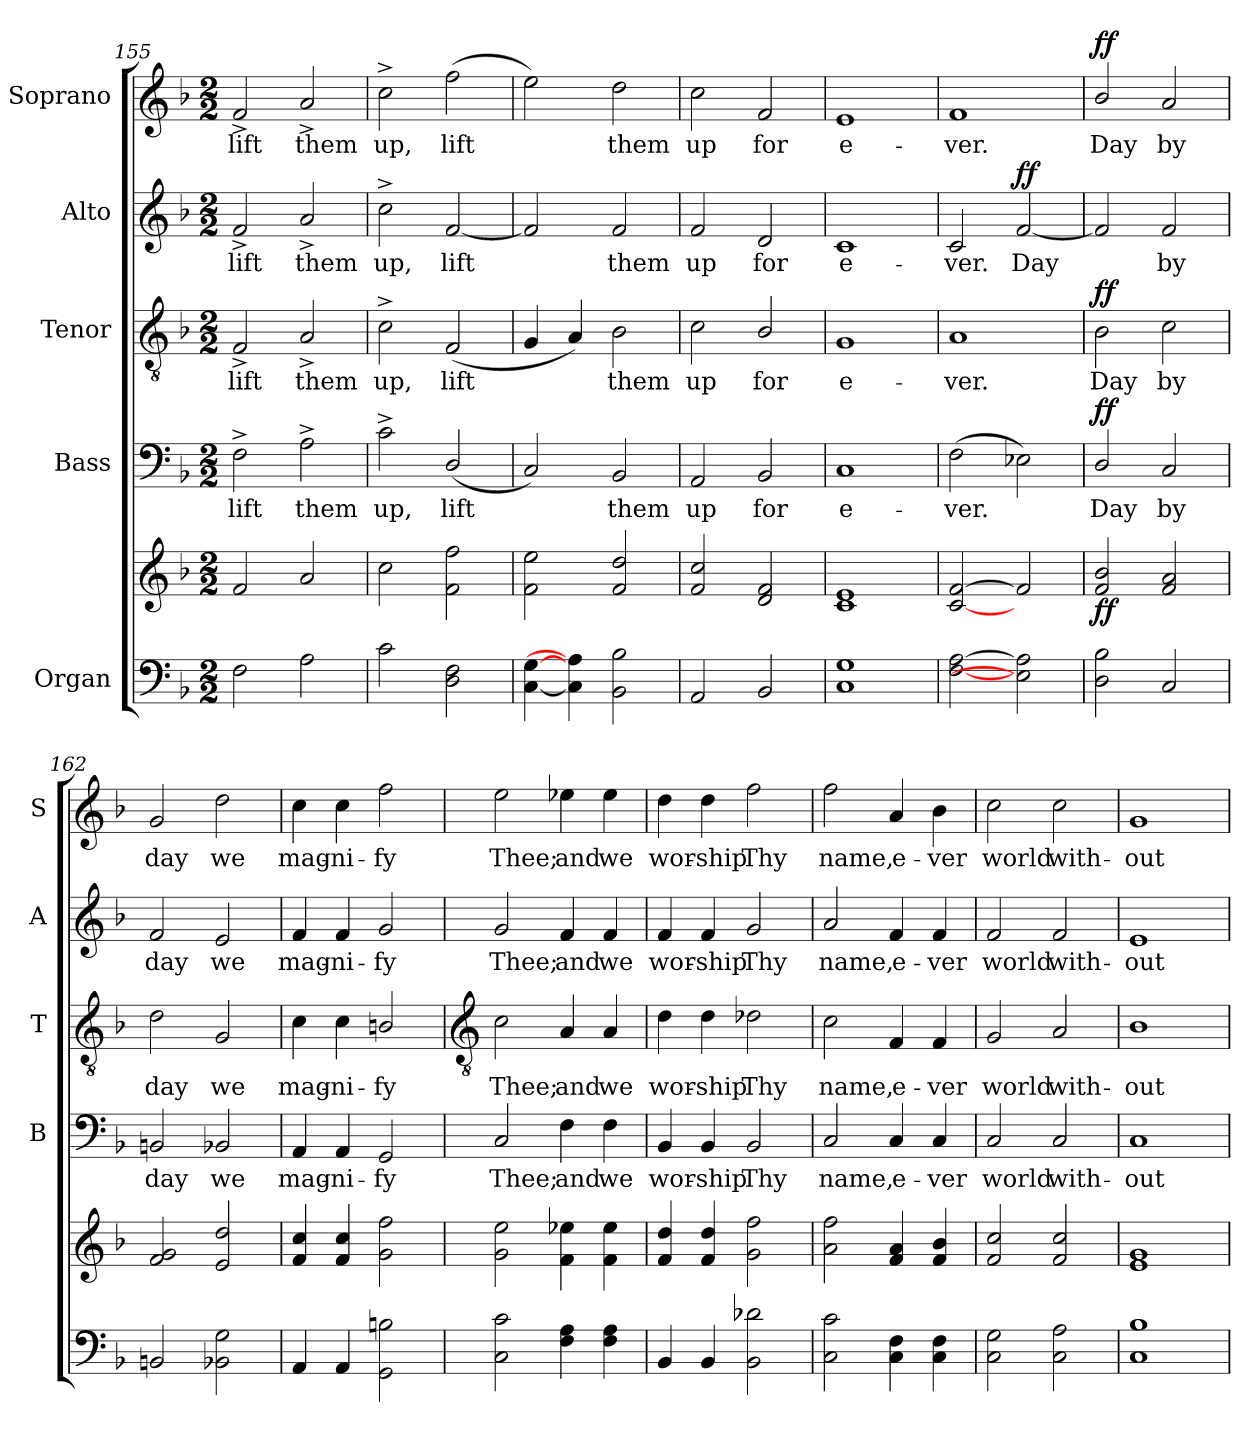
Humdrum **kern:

**kern	**kern	**dynam	**kern	**text	**dynam	**kern	**text	**dynam	**kern	**text	**dynam	**kern	**text	**dynam
*part5	*part5	*part5	*part4	*part4	*part4	*part3	*part3	*part3	*part2	*part2	*part2	*part1	*part1	*part1
*staff6	*staff5	*staff5/6	*staff4	*staff4	*staff4	*staff3	*staff3	*staff3	*staff2	*staff2	*staff2	*staff1	*staff1	*staff1
*I"Organ	*	*	*I"Bass	*	*	*I"Tenor	*	*	*I"Alto	*	*	*I"Soprano	*	*
*	*	*	*I'B	*	*	*I'T	*	*	*I'A	*	*	*I'S	*	*
!!LO:LB:g=z
*clefF4	*clefG2	*	*clefF4	*	*	*clefGv2	*	*	*clefG2	*	*	*clefG2	*	*
*k[b-]	*k[b-]	*	*k[b-]	*	*	*k[b-]	*	*	*k[b-]	*	*	*k[b-]	*	*
*F:	*F:	*	*F:	*	*	*F:	*	*	*F:	*	*	*F:	*	*
*M2/2	*M2/2	*	*M2/2	*	*	*M2/2	*	*	*M2/2	*	*	*M2/2	*	*
=155	=155	=155	=155	=155	=155	=155	=155	=155	=155	=155	=155	=155	=155	=155
!	!	!	!	!LO:LY:b	!	!	!LO:LY:b	!	!	!LO:LY:b	!	!	!LO:LY:b	!
2F	2f	.	2F^	lift	.	2F^	lift	.	2f^	lift	.	2f^	lift	.
!	!	!	!	!LO:LY:b	!	!	!LO:LY:b	!	!	!LO:LY:b	!	!	!LO:LY:b	!
2A	2a	.	2A^	them	.	2A^	them	.	2a^	them	.	2a^	them	.
=156	=156	=156	=156	=156	=156	=156	=156	=156	=156	=156	=156	=156	=156	=156
!	!	!	!	!LO:LY:b	!	!	!LO:LY:b	!	!	!LO:LY:b	!	!	!LO:LY:b	!
2c	2cc	.	2c^	up,	.	2c^	up,	.	2cc^	up,	.	2cc^	up,	.
!	!	!	!	!LO:LY:b	!	!	!LO:LY:b	!	!	!LO:LY:b	!	!	!LO:LY:b	!
2D 2F	2f 2ff	.	(<2D/	lift	.	(<2F	lift	.	[2f	lift	.	(>2ff	lift	.
=157	=157	=157	=157	=157	=157	=157	=157	=157	=157	=157	=157	=157	=157	=157
[4C [4G	2f 2ee	.	2C)	.	.	4G	.	.	2f]	.	.	2ee)	.	.
4C] 4A]	.	.	.	.	.	4A)	.	.	.	.	.	.	.	.
!	!	!	!	!LO:LY:b	!	!	!LO:LY:b	!	!	!LO:LY:b	!	!	!LO:LY:b	!
2BB-\ 2B-\	2f 2dd	.	2BB-	them	.	2B-	them	.	2f	them	.	2dd	them	.
=158	=158	=158	=158	=158	=158	=158	=158	=158	=158	=158	=158	=158	=158	=158
!	!	!	!	!LO:LY:b	!	!	!LO:LY:b	!	!	!LO:LY:b	!	!	!LO:LY:b	!
2AA	2f/ 2cc/	.	2AA	up	.	2c	up	.	2f	up	.	2cc	up	.
!	!	!	!	!LO:LY:b	!	!	!LO:LY:b	!	!	!LO:LY:b	!	!	!LO:LY:b	!
2BB-	2d 2f	.	2BB-	for	.	2B-/	for	.	2d	for	.	2f	for	.
=159	=159	=159	=159	=159	=159	=159	=159	=159	=159	=159	=159	=159	=159	=159
!	!	!	!	!LO:LY:b	!	!	!LO:LY:b	!	!	!LO:LY:b	!	!	!LO:LY:b	!
1C 1G	1c 1e	.	1C	e-	.	1G	e-	.	1c	e-	.	1e	e-	.
=160	=160	=160	=160	=160	=160	=160	=160	=160	=160	=160	=160	=160	=160	=160
!	!	!	!	!LO:LY:b	!	!	!LO:LY:b	!	!	!LO:LY:b	!	!	!LO:LY:b	!
[2F [2A	[2c [2f	.	(>2F	-ver.	.	1A	-ver.	.	2c	-ver.	.	1f	-ver.	.
!	!	!	!	!	!	!	!	!	!	!LO:LY:b	!LO:DY:b	!	!	!
2E-] 2A]	2f]	.	2E-X)	.	.	.	.	.	[2f	Day	ff	.	.	.
=161	=161	=161	=161	=161	=161	=161	=161	=161	=161	=161	=161	=161	=161	=161
!	!	!LO:DY:b	!	!LO:LY:b	!LO:DY:b	!	!LO:LY:b	!LO:DY:b	!	!	!	!	!LO:LY:b	!LO:DY:b
2D 2B-	2f/ 2b-/	ff	2D/	Day	ff	2B-	Day	ff	2f]	.	.	2b-/	Day	ff
!	!	!	!	!LO:LY:b	!	!	!LO:LY:b	!	!	!LO:LY:b	!	!	!LO:LY:b	!
2C	2f 2a	.	2C	by	.	2c	by	.	2f	by	.	2a	by	.
=162	=162	=162	=162	=162	=162	=162	=162	=162	=162	=162	=162	=162	=162	=162
!	!	!	!	!LO:LY:b	!	!	!LO:LY:b	!	!	!LO:LY:b	!	!	!LO:LY:b	!
2BBn	2f 2g	.	2BBn	day	.	2d	day	.	2f	day	.	2g	day	.
!	!	!	!	!LO:LY:b	!	!	!LO:LY:b	!	!	!LO:LY:b	!	!	!LO:LY:b	!
2BB-X\ 2G\	2e 2dd	.	2BB-X	we	.	2G	we	.	2e	we	.	2dd	we	.
=163	=163	=163	=163	=163	=163	=163	=163	=163	=163	=163	=163	=163	=163	=163
!	!	!	!	!LO:LY:b	!	!	!LO:LY:b	!	!	!LO:LY:b	!	!	!LO:LY:b	!
4AA	4f/ 4cc/	.	4AA	mag-	.	4c	mag-	.	4f	mag-	.	4cc	mag-	.
!	!	!	!	!LO:LY:b	!	!	!LO:LY:b	!	!	!LO:LY:b	!	!	!LO:LY:b	!
4AA	4f/ 4cc/	.	4AA	-ni-	.	4c	-ni-	.	4f	-ni-	.	4cc	-ni-	.
!	!	!	!	!LO:LY:b	!	!	!LO:LY:b	!	!	!LO:LY:b	!	!	!LO:LY:b	!
2GG\ 2Bn\	2g 2ff	.	2GG	-fy	.	2Bn/	-fy	.	2g	-fy	.	2ff	-fy	.
!!LO:LB:g=z
=164	=164	=164	=164	=164	=164	=164	=164	=164	=164	=164	=164	=164	=164	=164
*	*	*	*	*	*	*clefGv2	*	*	*	*	*	*	*	*
!	!	!	!	!LO:LY:b	!	!	!LO:LY:b	!	!	!LO:LY:b	!	!	!LO:LY:b	!
2C\ 2c\	2g 2ee	.	2C	Thee;	.	2c	Thee;	.	2g	Thee;	.	2ee	Thee;	.
!	!	!	!	!LO:LY:b	!	!	!LO:LY:b	!	!	!LO:LY:b	!	!	!LO:LY:b	!
4F 4A	4f 4ee-X	.	4F	and	.	4A	and	.	4f	and	.	4ee-X	and	.
!	!	!	!	!LO:LY:b	!	!	!LO:LY:b	!	!	!LO:LY:b	!	!	!LO:LY:b	!
4F 4A	4f 4ee-	.	4F	we	.	4A	we	.	4f	we	.	4ee-	we	.
=165	=165	=165	=165	=165	=165	=165	=165	=165	=165	=165	=165	=165	=165	=165
!	!	!	!	!LO:LY:b	!	!	!LO:LY:b	!	!	!LO:LY:b	!	!	!LO:LY:b	!
4BB-	4f 4dd	.	4BB-	wor-	.	4d	wor-	.	4f	wor-	.	4dd	wor-	.
!	!	!	!	!LO:LY:b	!	!	!LO:LY:b	!	!	!LO:LY:b	!	!	!LO:LY:b	!
4BB-	4f 4dd	.	4BB-	-ship	.	4d	-ship	.	4f	-ship	.	4dd	-ship	.
!	!	!	!	!LO:LY:b	!	!	!LO:LY:b	!	!	!LO:LY:b	!	!	!LO:LY:b	!
2BB-\ 2d-X\	2g 2ff	.	2BB-	Thy	.	2d-X	Thy	.	2g	Thy	.	2ff	Thy	.
=166	=166	=166	=166	=166	=166	=166	=166	=166	=166	=166	=166	=166	=166	=166
!	!	!	!	!LO:LY:b	!	!	!LO:LY:b	!	!	!LO:LY:b	!	!	!LO:LY:b	!
2C\ 2c\	2a 2ff	.	2C	name,	.	2c	name,	.	2a	name,	.	2ff	name,	.
!	!	!	!	!LO:LY:b	!	!	!LO:LY:b	!	!	!LO:LY:b	!	!	!LO:LY:b	!
4C\ 4F\	4f 4a	.	4C	e-	.	4F	e-	.	4f	e-	.	4a	e-	.
!	!	!	!	!LO:LY:b	!	!	!LO:LY:b	!	!	!LO:LY:b	!	!	!LO:LY:b	!
4C\ 4F\	4f/ 4b-/	.	4C	-ver	.	4F	-ver	.	4f	-ver	.	4b-	-ver	.
=167	=167	=167	=167	=167	=167	=167	=167	=167	=167	=167	=167	=167	=167	=167
!	!	!	!	!LO:LY:b	!	!	!LO:LY:b	!	!	!LO:LY:b	!	!	!LO:LY:b	!
2C\ 2G\	2f/ 2cc/	.	2C	world	.	2G	world	.	2f	world	.	2cc	world	.
!	!	!	!	!LO:LY:b	!	!	!LO:LY:b	!	!	!LO:LY:b	!	!	!LO:LY:b	!
2C\ 2A\	2f/ 2cc/	.	2C	with-	.	2A	with-	.	2f	with-	.	2cc	with-	.
=168	=168	=168	=168	=168	=168	=168	=168	=168	=168	=168	=168	=168	=168	=168
!	!	!	!	!LO:LY:b	!	!	!LO:LY:b	!	!	!LO:LY:b	!	!	!LO:LY:b	!
1C 1B-	1e 1g	.	1C	-out	.	1B-	-out	.	1e	-out	.	1g	-out	.
=	=	=	=	=	=	=	=	=	=	=	=	=	=	=
*-	*-	*-	*-	*-	*-	*-	*-	*-	*-	*-	*-	*-	*-	*-
